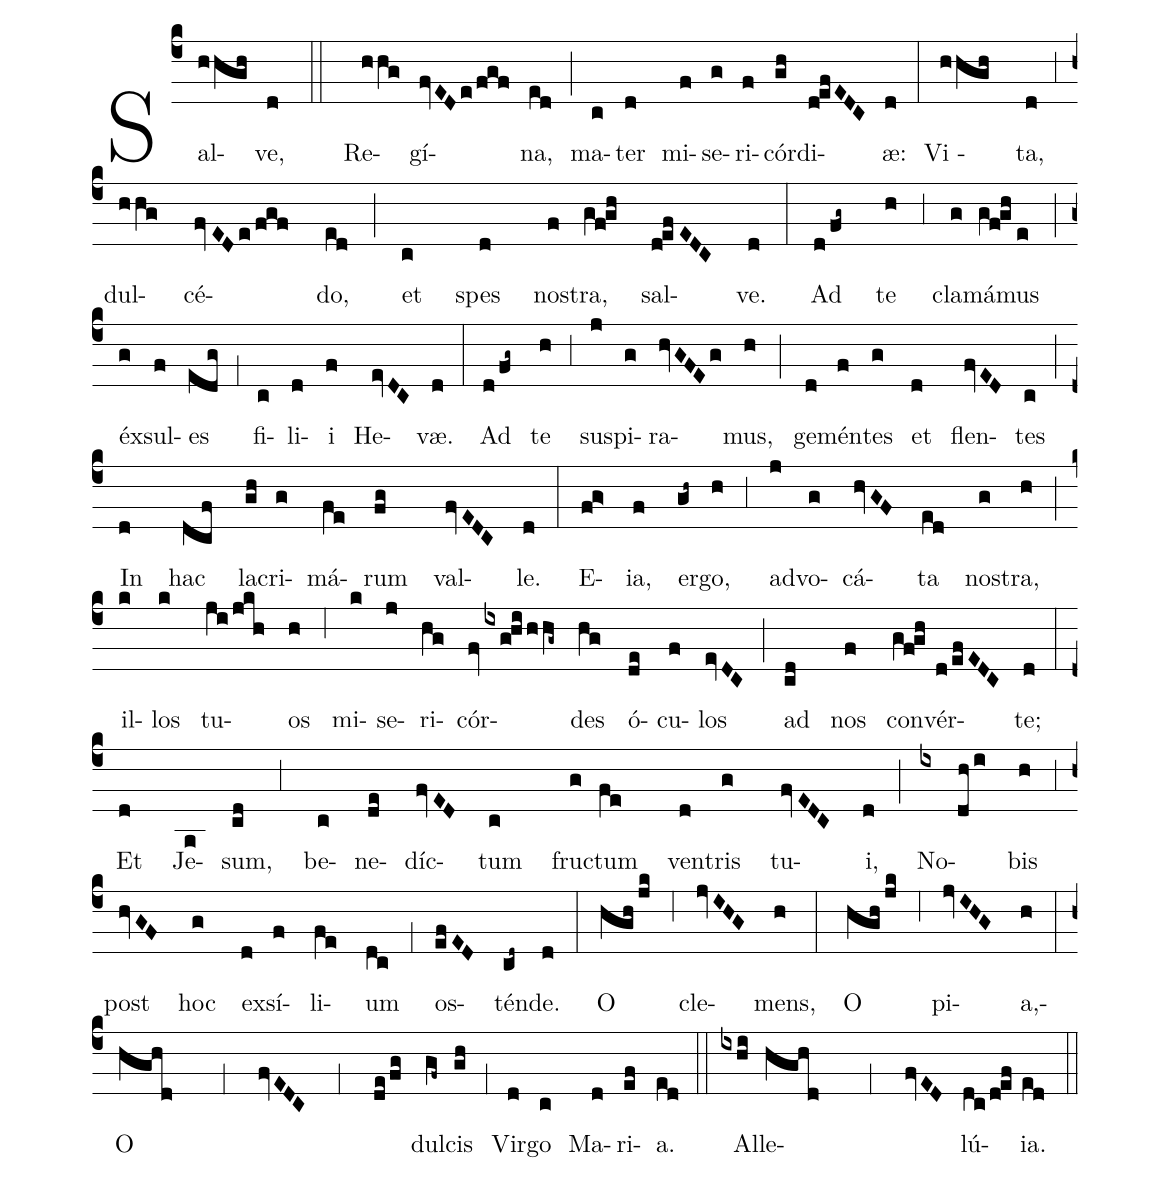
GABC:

%%
(c4)Sal(h/hgh)ve,(d ::) Re(h/hg)gí(fvED/e/fgf)na,(ed) (;) ma-(c)ter(d) mi-(f)se(g)ri(f)cór(gh)di(defEDC)æ:(d) (:)
Vi (h/hgh )ta,(d) (;3)  (z) dul(h/hg)cé(fvED/e/fgf)do,(ed) (;) et(c) spes(d) nos(f)tra,(gf{gh}) sal(defEDC)ve.(d) (:)
Ad(d/fg~) te(h) (;3) cla(g)má(gf{gh})mus(e) (;) (z) éx(g)sul(f)es(edg) (;1) fi(c)li(d)i(f) He(evDC)væ.(d) (:)
Ad(d/fg~) te(h) (;3) sus(j)pi(g)ra(hvGFE/g)mus,(h) (;) ge(d)mén(f)tes(g) et(d) flen(fvED)tes(c) (;) (z)
In(d) hac(dcf) la(gh)cri(g)má(fe)rum(fg) val(fvEDC)le.(d) (:)
E-(fg>)ia,(f) er(gh~)go,(h) (;3) ad(j)vo(g)cá(hvGF)ta(ed) nos(g)tra,(h) (;) (z)
il(k)los(k) tu(ji/jkh)os(h) (;6)
mi(k)se(j)ri(hg)cór(fv/ixghih/hg~)des(hg) ó(de)cu(f)los(evDC) (;) ad(cd) nos(f) con(gf{gh})vér(d/ef/EDC)te;(d) (:) (z)
Et(d) Je(a)sum,(cd) (;3) be(c)ne(de)díc(fvED)tum(c) fruc(g)tum(fe) ven(d)tris(g) tu(fvEDC)i,(d) (;)
No(ix dh/i)bis(h) (;3) (z) post(hvGF) hoc(g) ex(d)sí(f)li(fe)um(dc) (;1) os(efED)tén(cd~)de.(d)(:)
O(hgh/jk) (;6) cle(jvIHG)mens,(h) (:)  O(hgh/jk) (;6) pi(jvIHG)a,(h)(:) (z)
O(hghd /;1/fvEDC/;1/de/fg) dul(gf~)cis(gh) (;1) Vir(d)go(c) Ma(d)ri(ef)a.(ed) (::) Al(ixhi)le(hghd /;1/fvED)lú(dc/d{ef})ia.(ed) (::) (z)
